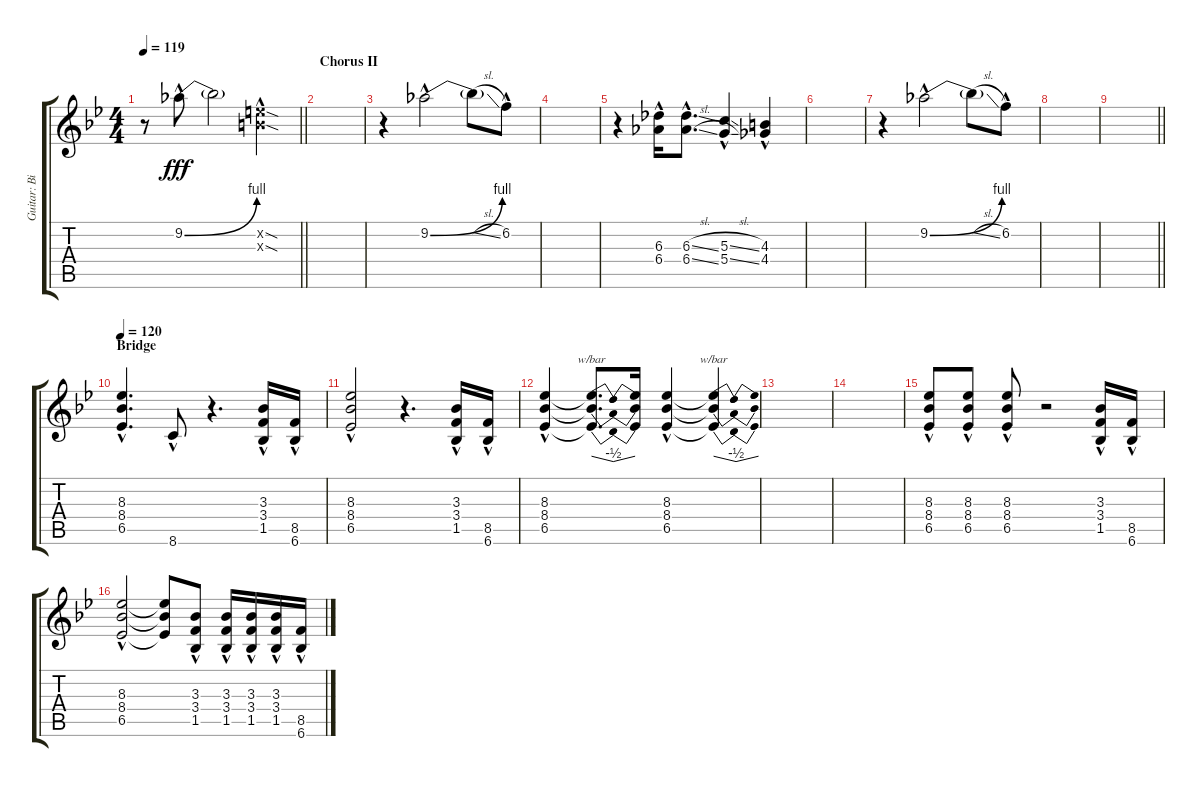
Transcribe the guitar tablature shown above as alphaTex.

\track ("Guitar: Billy" "Guitar: Bi") {instrument overdrivenguitar}
\staff {score tabs}
\tuning (E4 B3 G3 D3 A2 E2) {hide}
\ts (4 4)
\tempo 119
\clef g2
\barLineRight lightlight
\ks bb
r.8{dy fff} 9.2{be (bend 0 0 60 4) hac}.8 9.2{t}.2 (5.2{sod hac x} 4.3{sod hac x}).4 |
\section ("" "Chorus II")
|
r.4 9.2{be (bend 0 0 60 4) hac}.2 9.2{sl t}.8 6.2{hac}.8 |
|
r.4 (6.3{hac} 6.4{hac}).16 (6.3{sl hac} 6.4{sl hac}).8{d} (5.3{sl hac} 5.4{sl hac}).4 (4.3{hac} 4.4{hac}).4 |
|
r.4 9.2{be (bend 0 0 60 4) hac}.2 9.2{sl t}.8 6.2{hac}.8 |
|
\barLineRight lightlight
|
\section ("" "Bridge")
\tempo 120
(8.3{hac} 8.4{hac} 6.5{hac}).4{d} 8.6{hac}.8 r.4{d} (3.3{hac} 3.4{hac} 1.5{hac}).16 (8.5{hac} 6.6{hac}).16 |
(8.3{hac} 8.4{hac} 6.5{hac}).2 r.4{d} (3.3{hac} 3.4{hac} 1.5{hac}).16 (8.5{hac} 6.6{hac}).16 |
(8.3{hac} 8.4{hac} 6.5{hac}).4 (8.3{t} 8.4{t} 6.5{t}).8{d tbe (dip default 0 0 30 -2 60 0)} (8.3{t} 8.4{t} 6.5{t}).16 (8.3{hac} 8.4{hac} 6.5{hac}).4 (8.3{t} 8.4{t} 6.5{t}).4{tbe (dip default 0 0 30 -2 60 0)} |
|
|
(8.3{hac} 8.4{hac} 6.5{hac}).8 (8.3{hac} 8.4{hac} 6.5{hac}).8 (8.3{hac} 8.4{hac} 6.5{hac}).8 r.2 (3.3{hac} 3.4{hac} 1.5{hac}).16 (8.5{hac} 6.6{hac}).16 |
(8.3{hac} 8.4{hac} 6.5{hac}).2 (8.3{t} 8.4{t} 6.5{t}).8 (3.3{hac} 3.4{hac} 1.5{hac}).8 (3.3{hac} 3.4{hac} 1.5{hac}).16 (3.3{hac} 3.4{hac} 1.5{hac}).16 (3.3{hac} 3.4{hac} 1.5{hac}).16 (8.5{hac} 6.6{hac}).16
